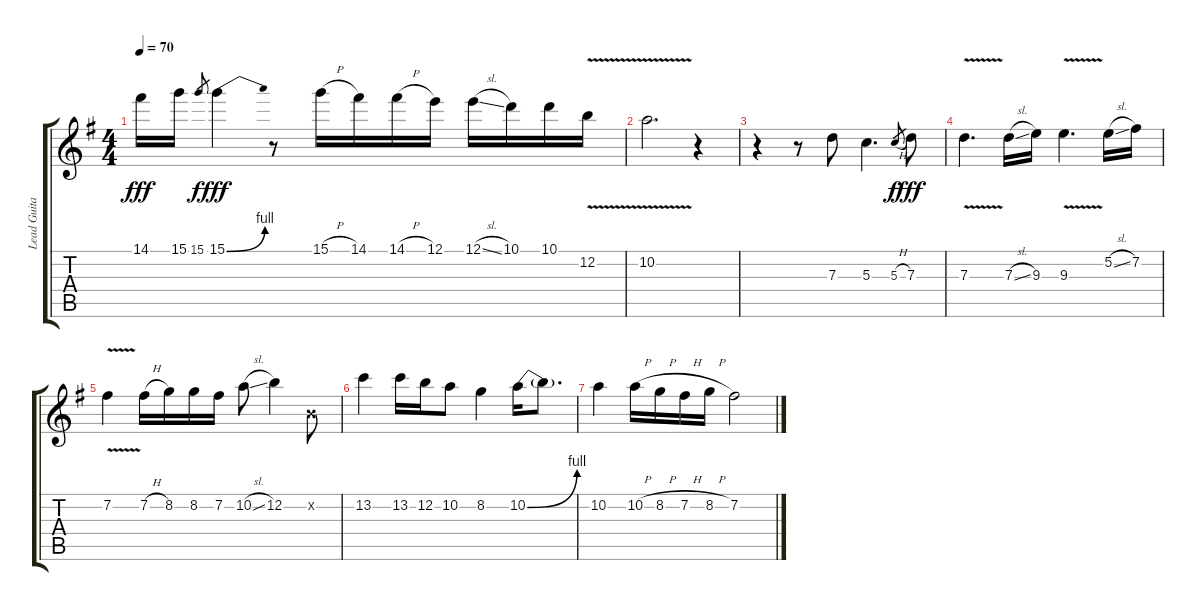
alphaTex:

\track ("Lead Guitar: Drew Abbott" "Lead Guita") {instrument distortionguitar}
\staff {score tabs}
\tuning (E4 B3 G3 D3 A2 E2) {hide}
\ts (4 4)
\tempo 70
\clef g2
\ks g
14.1.16{dy fff} 15.1.16 15.1.8{gr dy f} 15.1{be (bend 0 0 60 4)}.4{dy fff} r.8 15.1{h}.16 14.1.16 14.1{h}.16 12.1.16 12.1{sl}.16 10.1.16 10.1.16 12.2{v}.16 |
10.2{v}.2{d} r.4 |
r.4 r.8 7.3.8 5.3.4{d} 5.3{h}.8{gr dy f} 7.3.8{dy fff} |
7.3{v}.4{d} 7.3{sl}.16 9.3.16 9.3{v}.4{d} 5.2{sl}.16 7.2.16 |
7.2{v}.4 7.2{h}.16 8.2.16 8.2.16 7.2.16 10.2{sl}.8 12.2.4 0.2{x}.8 |
13.2.4 13.2.16 12.2.16 10.2.8 8.2.4 10.2{be (bend 0 0 60 4)}.16 10.2{t}.8{d} |
10.2.4 10.2{h}.16 8.2{h}.16 7.2{h}.16 8.2{h}.16 7.2.2
